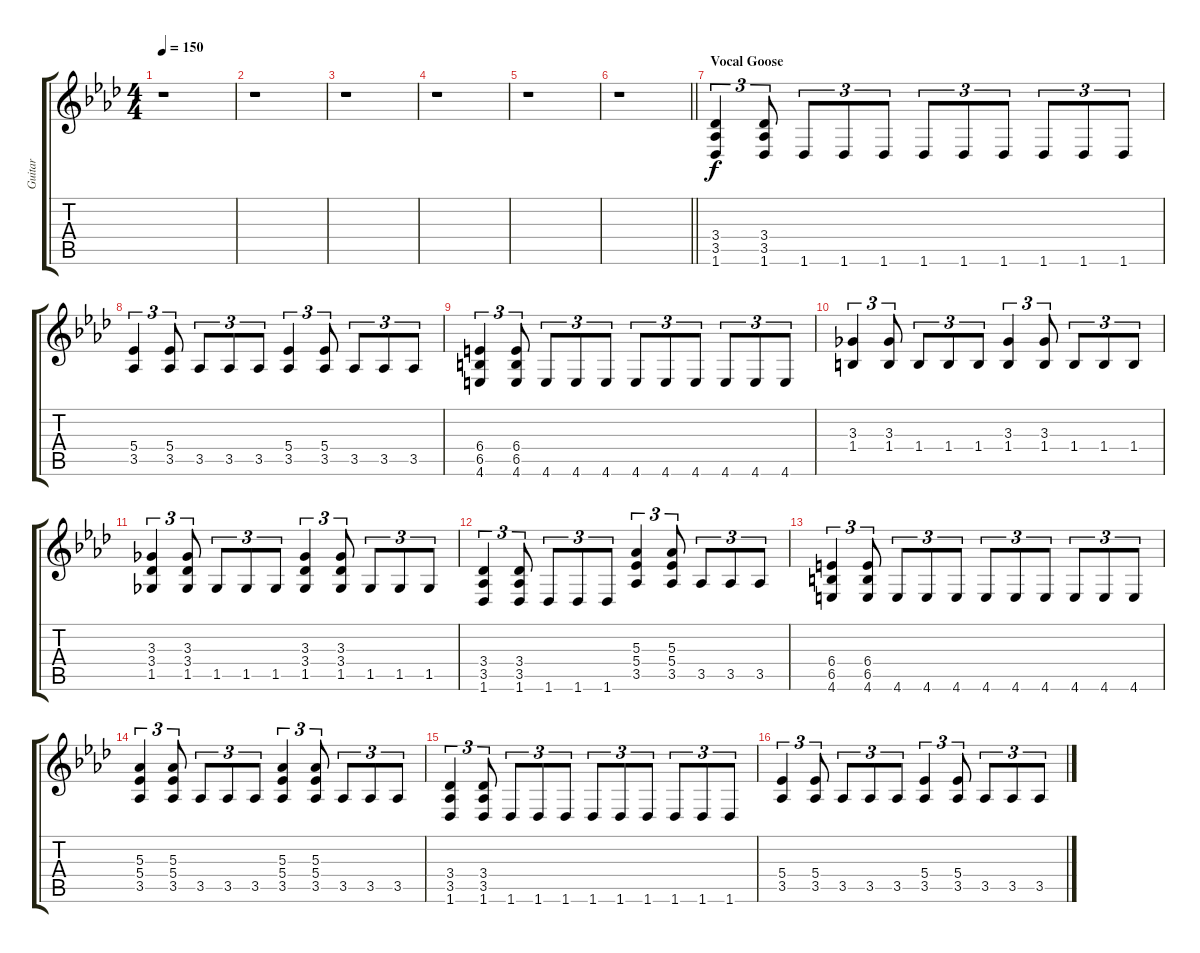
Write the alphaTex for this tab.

\track ("Guitar" "Guitar") {instrument distortionguitar}
\staff {score tabs}
\tuning (C4 G3 Eb3 Bb2 F2 C2) {hide}
\ts (4 4)
\tempo 150
\clef g2
\ks fminor
r.1{dy f} |
r.1 |
r.1 |
r.1 |
r.1 |
\barLineRight lightlight
r.1 |
\section ("" "Vocal Goose")
(3.4 3.5 1.6).4{tu (3 2)} (3.4 3.5 1.6).8{tu (3 2)} 1.6.8{tu (3 2)} 1.6.8{tu (3 2)} 1.6.8{tu (3 2)} 1.6.8{tu (3 2)} 1.6.8{tu (3 2)} 1.6.8{tu (3 2)} 1.6.8{tu (3 2)} 1.6.8{tu (3 2)} 1.6.8{tu (3 2)} |
(5.4 3.5).4{tu (3 2)} (5.4 3.5).8{tu (3 2)} 3.5.8{tu (3 2)} 3.5.8{tu (3 2)} 3.5.8{tu (3 2)} (5.4 3.5).4{tu (3 2)} (5.4 3.5).8{tu (3 2)} 3.5.8{tu (3 2)} 3.5.8{tu (3 2)} 3.5.8{tu (3 2)} |
(6.4 6.5 4.6).4{tu (3 2)} (6.4 6.5 4.6).8{tu (3 2)} 4.6.8{tu (3 2)} 4.6.8{tu (3 2)} 4.6.8{tu (3 2)} 4.6.8{tu (3 2)} 4.6.8{tu (3 2)} 4.6.8{tu (3 2)} 4.6.8{tu (3 2)} 4.6.8{tu (3 2)} 4.6.8{tu (3 2)} |
(3.3 1.4).4{tu (3 2)} (3.3 1.4).8{tu (3 2)} 1.4.8{tu (3 2)} 1.4.8{tu (3 2)} 1.4.8{tu (3 2)} (3.3 1.4).4{tu (3 2)} (3.3 1.4).8{tu (3 2)} 1.4.8{tu (3 2)} 1.4.8{tu (3 2)} 1.4.8{tu (3 2)} |
(3.3 3.4 1.5).4{tu (3 2)} (3.3 3.4 1.5).8{tu (3 2)} 1.5.8{tu (3 2)} 1.5.8{tu (3 2)} 1.5.8{tu (3 2)} (3.3 3.4 1.5).4{tu (3 2)} (3.3 3.4 1.5).8{tu (3 2)} 1.5.8{tu (3 2)} 1.5.8{tu (3 2)} 1.5.8{tu (3 2)} |
(3.4 3.5 1.6).4{tu (3 2)} (3.4 3.5 1.6).8{tu (3 2)} 1.6.8{tu (3 2)} 1.6.8{tu (3 2)} 1.6.8{tu (3 2)} (5.3 5.4 3.5).4{tu (3 2)} (5.3 5.4 3.5).8{tu (3 2)} 3.5.8{tu (3 2)} 3.5.8{tu (3 2)} 3.5.8{tu (3 2)} |
(6.4 6.5 4.6).4{tu (3 2)} (6.4 6.5 4.6).8{tu (3 2)} 4.6.8{tu (3 2)} 4.6.8{tu (3 2)} 4.6.8{tu (3 2)} 4.6.8{tu (3 2)} 4.6.8{tu (3 2)} 4.6.8{tu (3 2)} 4.6.8{tu (3 2)} 4.6.8{tu (3 2)} 4.6.8{tu (3 2)} |
(5.3 5.4 3.5).4{tu (3 2)} (5.3 5.4 3.5).8{tu (3 2)} 3.5.8{tu (3 2)} 3.5.8{tu (3 2)} 3.5.8{tu (3 2)} (5.3 5.4 3.5).4{tu (3 2)} (5.3 5.4 3.5).8{tu (3 2)} 3.5.8{tu (3 2)} 3.5.8{tu (3 2)} 3.5.8{tu (3 2)} |
(3.4 3.5 1.6).4{tu (3 2)} (3.4 3.5 1.6).8{tu (3 2)} 1.6.8{tu (3 2)} 1.6.8{tu (3 2)} 1.6.8{tu (3 2)} 1.6.8{tu (3 2)} 1.6.8{tu (3 2)} 1.6.8{tu (3 2)} 1.6.8{tu (3 2)} 1.6.8{tu (3 2)} 1.6.8{tu (3 2)} |
(5.4 3.5).4{tu (3 2)} (5.4 3.5).8{tu (3 2)} 3.5.8{tu (3 2)} 3.5.8{tu (3 2)} 3.5.8{tu (3 2)} (5.4 3.5).4{tu (3 2)} (5.4 3.5).8{tu (3 2)} 3.5.8{tu (3 2)} 3.5.8{tu (3 2)} 3.5.8{tu (3 2)}
